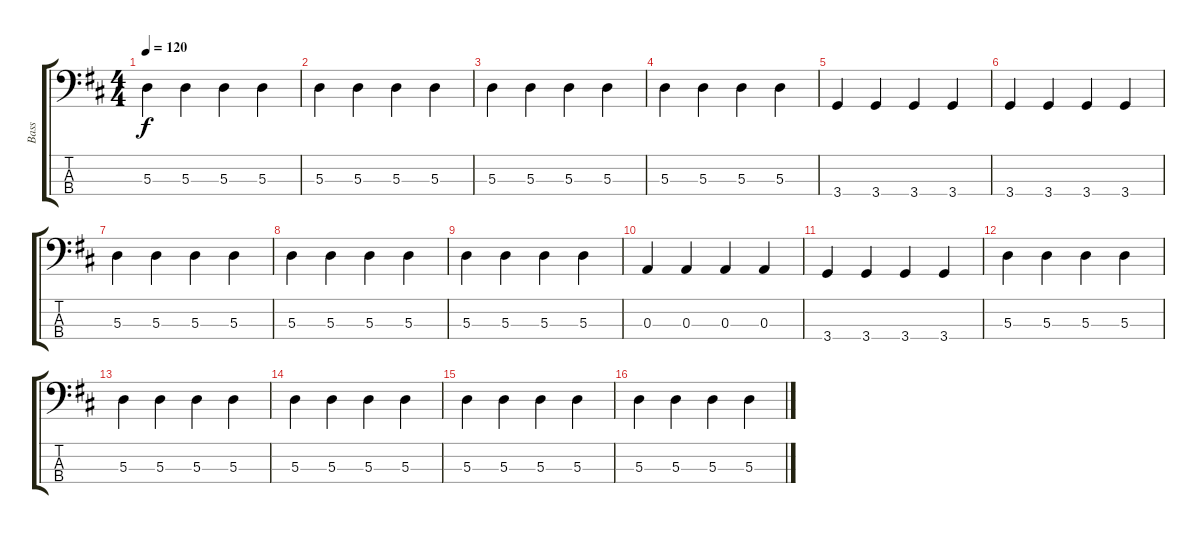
\track ("Bass" "Bass") {instrument electricbassfinger}
\staff {score tabs}
\tuning (G2 D2 A1 E1) {hide}
\ts (4 4)
\tempo 120
\clef f4
\ks d
5.3.4{dy f} 5.3.4 5.3.4 5.3.4 |
5.3.4 5.3.4 5.3.4 5.3.4 |
5.3.4 5.3.4 5.3.4 5.3.4 |
5.3.4 5.3.4 5.3.4 5.3.4 |
3.4.4 3.4.4 3.4.4 3.4.4 |
3.4.4 3.4.4 3.4.4 3.4.4 |
5.3.4 5.3.4 5.3.4 5.3.4 |
5.3.4 5.3.4 5.3.4 5.3.4 |
5.3.4 5.3.4 5.3.4 5.3.4 |
0.3.4 0.3.4 0.3.4 0.3.4 |
3.4.4 3.4.4 3.4.4 3.4.4 |
5.3.4 5.3.4 5.3.4 5.3.4 |
5.3.4 5.3.4 5.3.4 5.3.4 |
5.3.4 5.3.4 5.3.4 5.3.4 |
5.3.4 5.3.4 5.3.4 5.3.4 |
5.3.4 5.3.4 5.3.4 5.3.4
